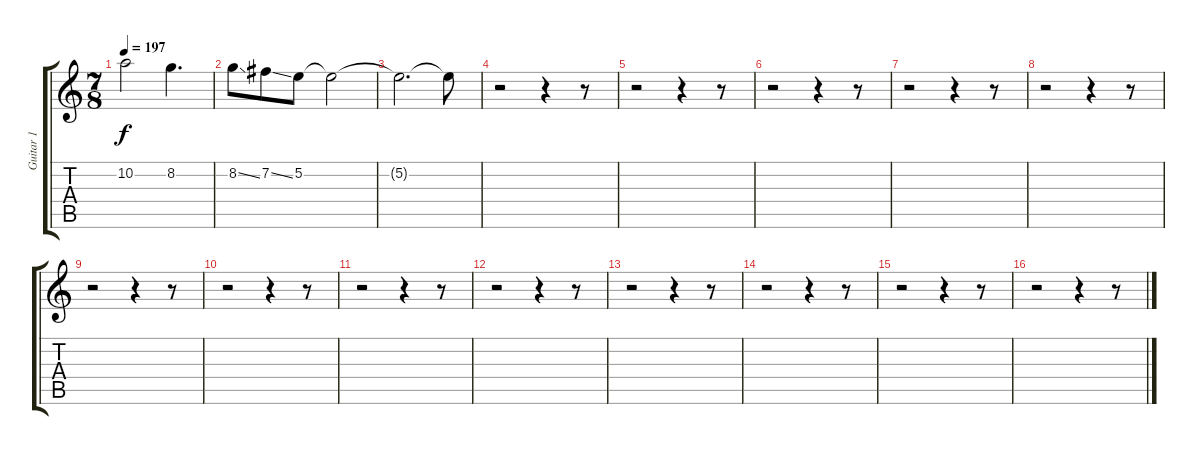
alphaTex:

\track ("Guitar 1" "Guitar 1") {instrument distortionguitar}
\staff {score tabs}
\tuning (E4 B3 G3 D3 A2 E2) {hide}
\ts (7 8)
\tempo 197
\clef g2
\ks c
10.2{t}.2{dy f} 8.2.4{d} |
8.2{ss}.8 7.2{ss}.8 5.2.8 5.2{t}.2 |
5.2{t}.2{d} 5.2{t}.8 |
r.2 r.4 r.8 |
r.2 r.4 r.8 |
r.2 r.4 r.8 |
r.2 r.4 r.8 |
r.2 r.4 r.8 |
r.2 r.4 r.8 |
r.2 r.4 r.8 |
r.2 r.4 r.8 |
r.2 r.4 r.8 |
r.2 r.4 r.8 |
r.2 r.4 r.8 |
r.2 r.4 r.8 |
r.2 r.4 r.8
